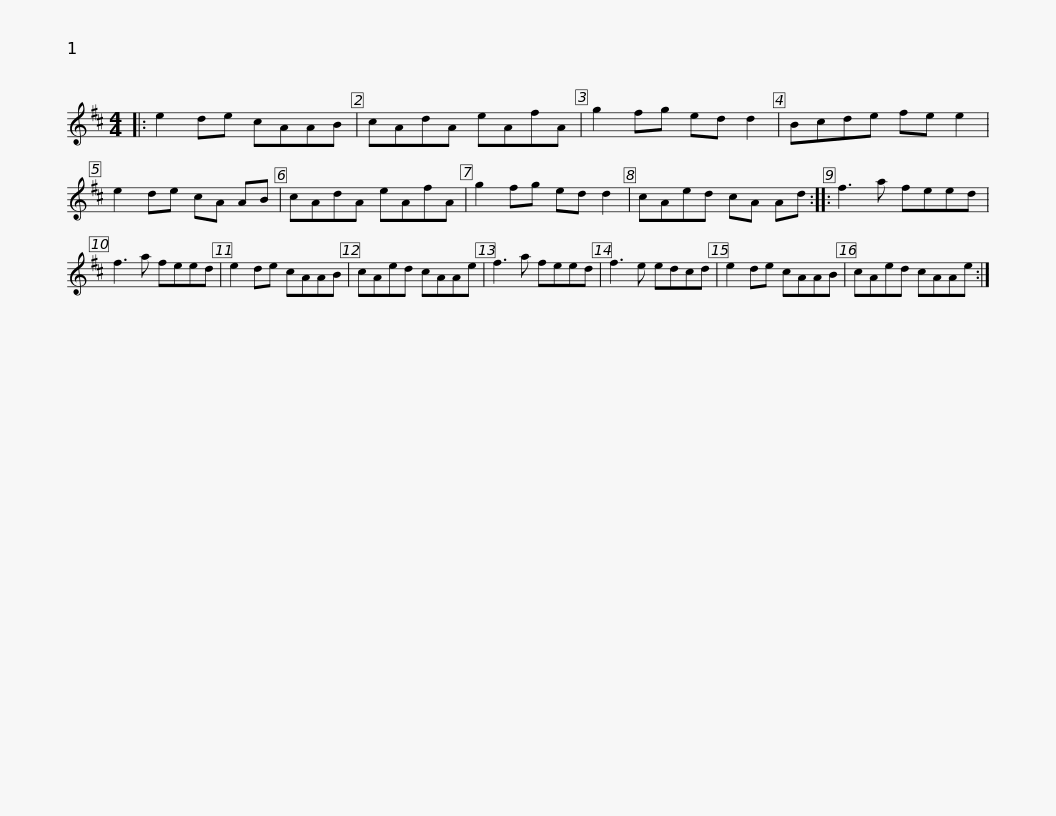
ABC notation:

X:1
L:1/8
M:4/4
I:linebreak $
K:D
V:1 treble
V:1
|: e2 de cAAB | cAdA eAfA | g2 fg ed d2 | Bcde fe e2 | e2 de cA AB | %5
 cAdA eAfA |$ g2 fg ed d2 | cAed cA Ad :: f3 a feed | f3 a feed | %10
 e2 de cAAB | cAed cAAe |$ f3 a feed | f3 e edcd | e2 de cAAB | %15
 cAed cAAe :| %16
